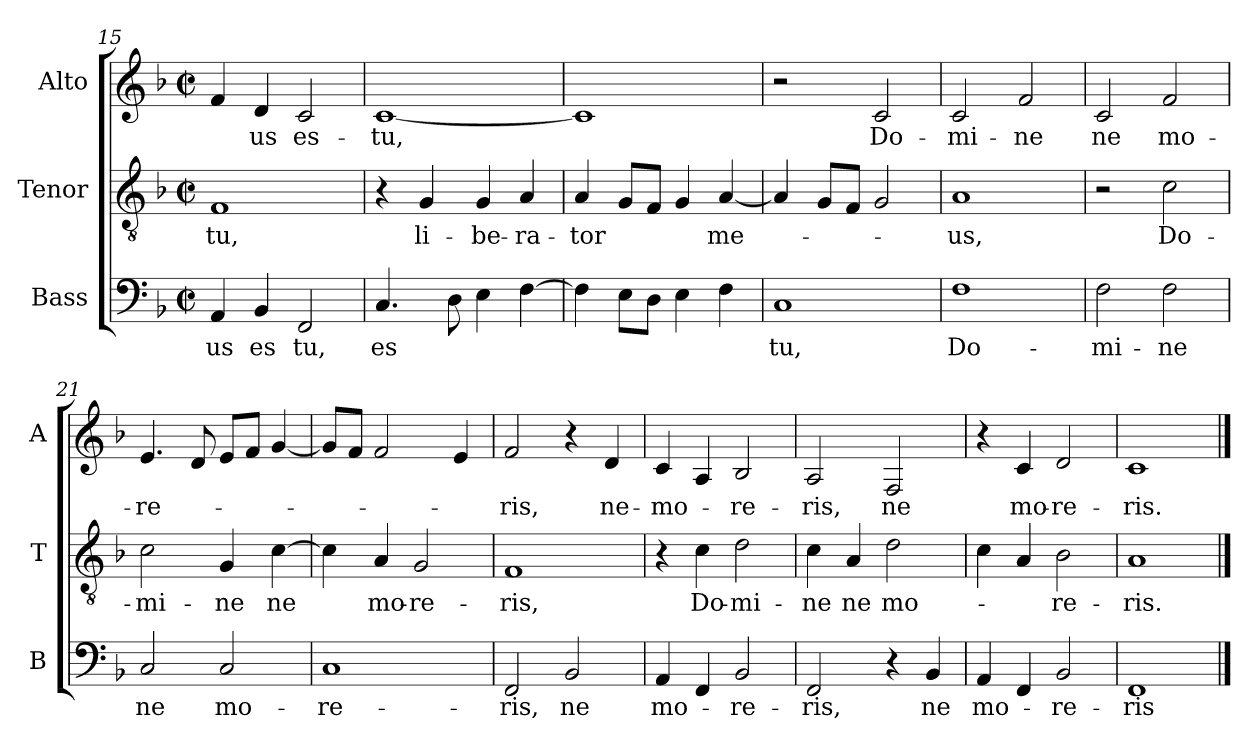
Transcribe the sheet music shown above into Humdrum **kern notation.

**kern	**text	**kern	**text	**kern	**text
*part3	*part3	*part2	*part2	*part1	*part1
*staff3	*staff3	*staff2	*staff2	*staff1	*staff1
*I"Bass	*	*I"Tenor	*	*I"Alto	*
*I'B	*	*I'T	*	*I'A	*
!!LO:PB:g=z
*clefF4	*	*clefGv2	*	*clefG2	*
*k[b-]	*	*k[b-]	*	*k[b-]	*
*F:	*	*F:	*	*F:	*
*M2/2	*	*M2/2	*	*M2/2	*
*met(c|)	*	*met(c|)	*	*met(c|)	*
=15	=15	=15	=15	=15	=15
!	!LO:LY:b	!	!LO:LY:b	!	!
4AA/	-us	1F	-tu,	4f/	.
!	!LO:LY:b	!	!	!	!LO:LY:b
4BB-/	es	.	.	4d/	-us
!	!LO:LY:b	!	!	!	!LO:LY:b
2FF/	tu,	.	.	2c/	es-
=16	=16	=16	=16	=16	=16
!	!LO:LY:b	!	!	!	!LO:LY:b
4.C/	es	4r	.	[1c	-tu,
!	!	!	!LO:LY:b	!	!
.	.	4G/	li-	.	.
8D\	.	.	.	.	.
!	!	!	!LO:LY:b	!	!
4E\	.	4G/	-be-	.	.
!	!	!	!LO:LY:b	!	!
[4F\	.	4A/	-ra-	.	.
=17	=17	=17	=17	=17	=17
!	!	!	!LO:LY:b	!	!
4F\]	.	4A/	-tor	1c]	.
8E\L	.	8G/L	.	.	.
8D\J	.	8F/J	.	.	.
4E\	.	4G/	.	.	.
!	!	!	!LO:LY:b	!	!
4F\	.	[4A/	me-	.	.
=18	=18	=18	=18	=18	=18
!	!LO:LY:b	!	!	!	!
1C	tu,	4A/]	.	2r	.
.	.	8G/L	.	.	.
.	.	8F/J	.	.	.
!	!	!	!	!	!LO:LY:b
.	.	2G/	.	2c/	Do-
=19	=19	=19	=19	=19	=19
!	!LO:LY:b	!	!LO:LY:b	!	!LO:LY:b
1F	Do-	1A	-us,	2c/	-mi-
!	!	!	!	!	!LO:LY:b
.	.	.	.	2f/	-ne
!!LO:LB:g=z
=20	=20	=20	=20	=20	=20
!	!LO:LY:b	!	!	!	!LO:LY:b
2F\	-mi-	2r	.	2c/	ne
!	!LO:LY:b	!	!LO:LY:b	!	!LO:LY:b
2F\	-ne	2c\	Do-	2f/	mo-
=21	=21	=21	=21	=21	=21
!	!LO:LY:b	!	!LO:LY:b	!	!LO:LY:b
2C/	ne	2c\	-mi-	4.e/	-re-
.	.	.	.	8d/	.
!	!LO:LY:b	!	!LO:LY:b	!	!
2C/	mo-	4G/	-ne	8e/L	.
.	.	.	.	8f/J	.
!	!	!	!LO:LY:b	!	!
.	.	[4c\	ne	[4g/	.
=22	=22	=22	=22	=22	=22
!	!LO:LY:b	!	!	!	!
1C	-re-	4c\]	.	8g/L]	.
.	.	.	.	8f/J	.
!	!	!	!LO:LY:b	!	!
.	.	4A/	mo-	2f/	.
!	!	!	!LO:LY:b	!	!
.	.	2G/	-re-	.	.
.	.	.	.	4e/	.
=23	=23	=23	=23	=23	=23
!	!LO:LY:b	!	!LO:LY:b	!	!LO:LY:b
2FF/	-ris,	1F	-ris,	2f/	-ris,
!	!LO:LY:b	!	!	!	!
2BB-/	ne	.	.	4r	.
!	!	!	!	!	!LO:LY:b
.	.	.	.	4d/	ne-
=24	=24	=24	=24	=24	=24
!	!LO:LY:b	!	!	!	!LO:LY:b
4AA/	mo-	4r	.	4c/	-mo-
!	!	!	!LO:LY:b	!	!
4FF/	.	4c\	Do-	4A/	.
!	!LO:LY:b	!	!LO:LY:b	!	!LO:LY:b
2BB-/	-re-	2d\	-mi-	2B-/	-re-
!!LO:LB:g=z
=25	=25	=25	=25	=25	=25
!	!LO:LY:b	!	!LO:LY:b	!	!LO:LY:b
2FF/	-ris,	4c\	-ne	2A/	-ris,
!	!	!	!LO:LY:b	!	!
.	.	4A/	ne	.	.
!	!	!	!LO:LY:b	!	!LO:LY:b
4r	.	2d\	mo-	2F/	ne
!	!LO:LY:b	!	!	!	!
4BB-/	ne	.	.	.	.
=26	=26	=26	=26	=26	=26
!	!LO:LY:b	!	!	!	!
4AA/	mo-	4c\	.	4r	.
!	!	!	!	!	!LO:LY:b
4FF/	.	4A/	.	4c/	mo-
!	!LO:LY:b	!	!LO:LY:b	!	!LO:LY:b
2BB-/	-re-	2B-\	-re-	2d/	-re-
=27	=27	=27	=27	=27	=27
!	!LO:LY:b	!	!LO:LY:b	!	!LO:LY:b
1FF	-ris	1A	-ris.	1c	-ris.
==	==	==	==	==	==
*-	*-	*-	*-	*-	*-
